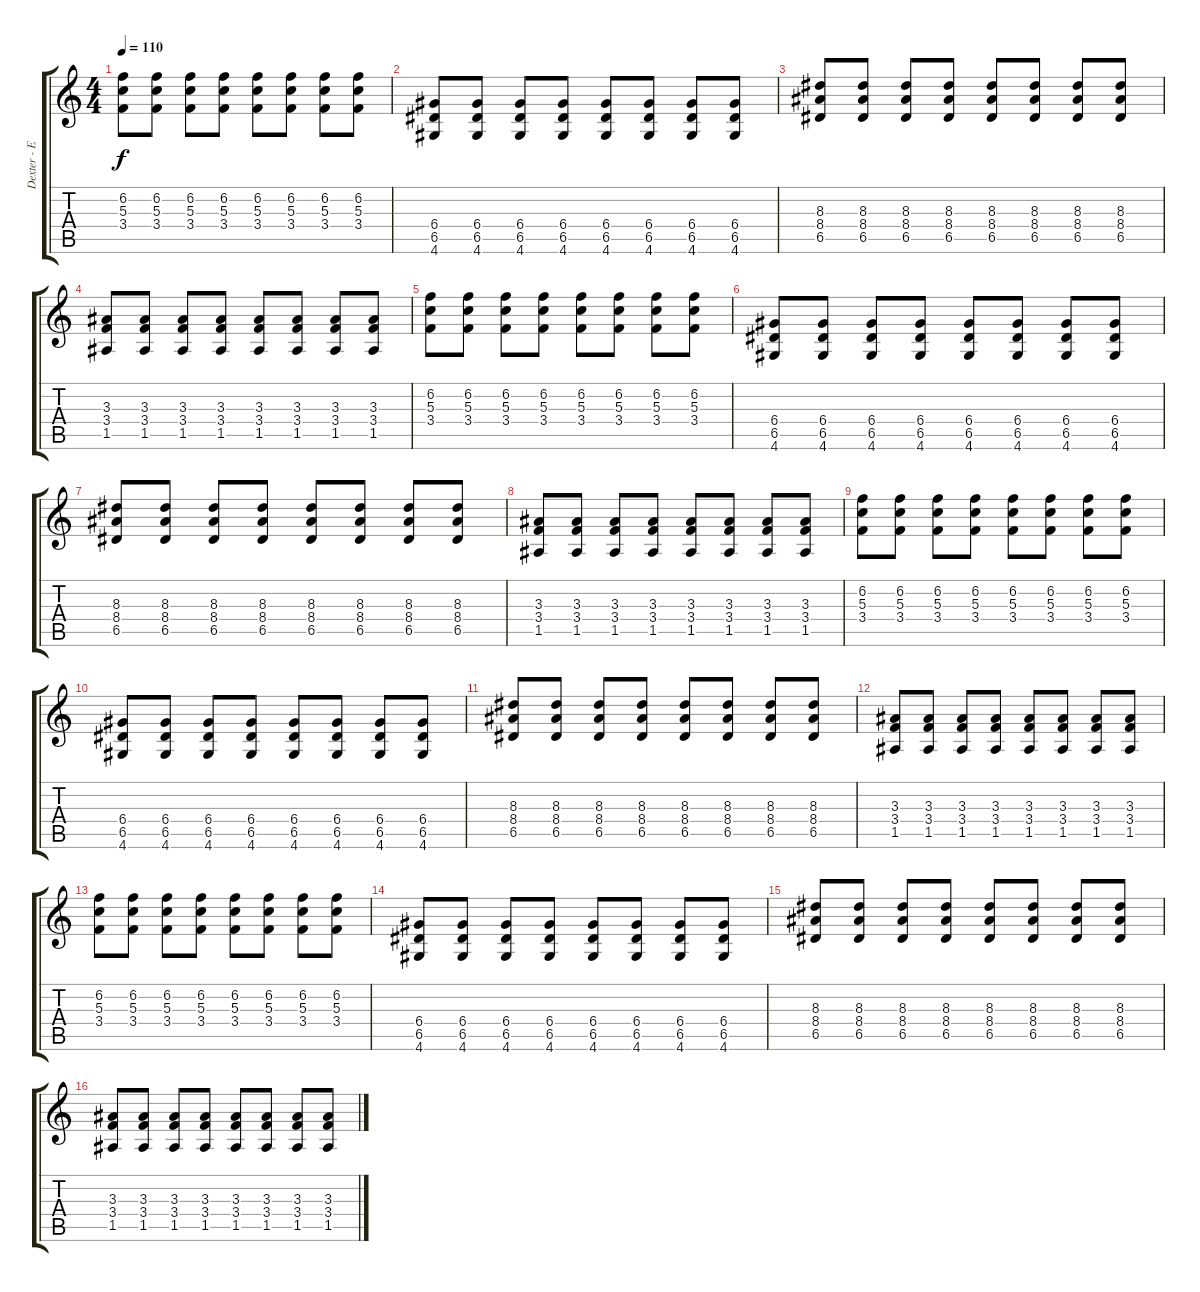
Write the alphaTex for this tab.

\track ("Dexter - El. Gtr (Overdr)" "Dexter - E") {instrument overdrivenguitar}
\staff {score tabs}
\tuning (E4 B3 G3 D3 A2 E2) {hide}
\ts (4 4)
\tempo 110
\clef g2
\ks c
(6.2 5.3 3.4).8{dy f} (6.2 5.3 3.4).8 (6.2 5.3 3.4).8 (6.2 5.3 3.4).8 (6.2 5.3 3.4).8 (6.2 5.3 3.4).8 (6.2 5.3 3.4).8 (6.2 5.3 3.4).8 |
(6.4 6.5 4.6).8 (6.4 6.5 4.6).8 (6.4 6.5 4.6).8 (6.4 6.5 4.6).8 (6.4 6.5 4.6).8 (6.4 6.5 4.6).8 (6.4 6.5 4.6).8 (6.4 6.5 4.6).8 |
(8.3 8.4 6.5).8 (8.3 8.4 6.5).8 (8.3 8.4 6.5).8 (8.3 8.4 6.5).8 (8.3 8.4 6.5).8 (8.3 8.4 6.5).8 (8.3 8.4 6.5).8 (8.3 8.4 6.5).8 |
(3.3 3.4 1.5).8 (3.3 3.4 1.5).8 (3.3 3.4 1.5).8 (3.3 3.4 1.5).8 (3.3 3.4 1.5).8 (3.3 3.4 1.5).8 (3.3 3.4 1.5).8 (3.3 3.4 1.5).8 |
(6.2 5.3 3.4).8 (6.2 5.3 3.4).8 (6.2 5.3 3.4).8 (6.2 5.3 3.4).8 (6.2 5.3 3.4).8 (6.2 5.3 3.4).8 (6.2 5.3 3.4).8 (6.2 5.3 3.4).8 |
(6.4 6.5 4.6).8 (6.4 6.5 4.6).8 (6.4 6.5 4.6).8 (6.4 6.5 4.6).8 (6.4 6.5 4.6).8 (6.4 6.5 4.6).8 (6.4 6.5 4.6).8 (6.4 6.5 4.6).8 |
(8.3 8.4 6.5).8 (8.3 8.4 6.5).8 (8.3 8.4 6.5).8 (8.3 8.4 6.5).8 (8.3 8.4 6.5).8 (8.3 8.4 6.5).8 (8.3 8.4 6.5).8 (8.3 8.4 6.5).8 |
(3.3 3.4 1.5).8 (3.3 3.4 1.5).8 (3.3 3.4 1.5).8 (3.3 3.4 1.5).8 (3.3 3.4 1.5).8 (3.3 3.4 1.5).8 (3.3 3.4 1.5).8 (3.3 3.4 1.5).8 |
(6.2 5.3 3.4).8 (6.2 5.3 3.4).8 (6.2 5.3 3.4).8 (6.2 5.3 3.4).8 (6.2 5.3 3.4).8 (6.2 5.3 3.4).8 (6.2 5.3 3.4).8 (6.2 5.3 3.4).8 |
(6.4 6.5 4.6).8 (6.4 6.5 4.6).8 (6.4 6.5 4.6).8 (6.4 6.5 4.6).8 (6.4 6.5 4.6).8 (6.4 6.5 4.6).8 (6.4 6.5 4.6).8 (6.4 6.5 4.6).8 |
(8.3 8.4 6.5).8 (8.3 8.4 6.5).8 (8.3 8.4 6.5).8 (8.3 8.4 6.5).8 (8.3 8.4 6.5).8 (8.3 8.4 6.5).8 (8.3 8.4 6.5).8 (8.3 8.4 6.5).8 |
(3.3 3.4 1.5).8 (3.3 3.4 1.5).8 (3.3 3.4 1.5).8 (3.3 3.4 1.5).8 (3.3 3.4 1.5).8 (3.3 3.4 1.5).8 (3.3 3.4 1.5).8 (3.3 3.4 1.5).8 |
(6.2 5.3 3.4).8 (6.2 5.3 3.4).8 (6.2 5.3 3.4).8 (6.2 5.3 3.4).8 (6.2 5.3 3.4).8 (6.2 5.3 3.4).8 (6.2 5.3 3.4).8 (6.2 5.3 3.4).8 |
(6.4 6.5 4.6).8 (6.4 6.5 4.6).8 (6.4 6.5 4.6).8 (6.4 6.5 4.6).8 (6.4 6.5 4.6).8 (6.4 6.5 4.6).8 (6.4 6.5 4.6).8 (6.4 6.5 4.6).8 |
(8.3 8.4 6.5).8 (8.3 8.4 6.5).8 (8.3 8.4 6.5).8 (8.3 8.4 6.5).8 (8.3 8.4 6.5).8 (8.3 8.4 6.5).8 (8.3 8.4 6.5).8 (8.3 8.4 6.5).8 |
(3.3 3.4 1.5).8 (3.3 3.4 1.5).8 (3.3 3.4 1.5).8 (3.3 3.4 1.5).8 (3.3 3.4 1.5).8 (3.3 3.4 1.5).8 (3.3 3.4 1.5).8 (3.3 3.4 1.5).8
